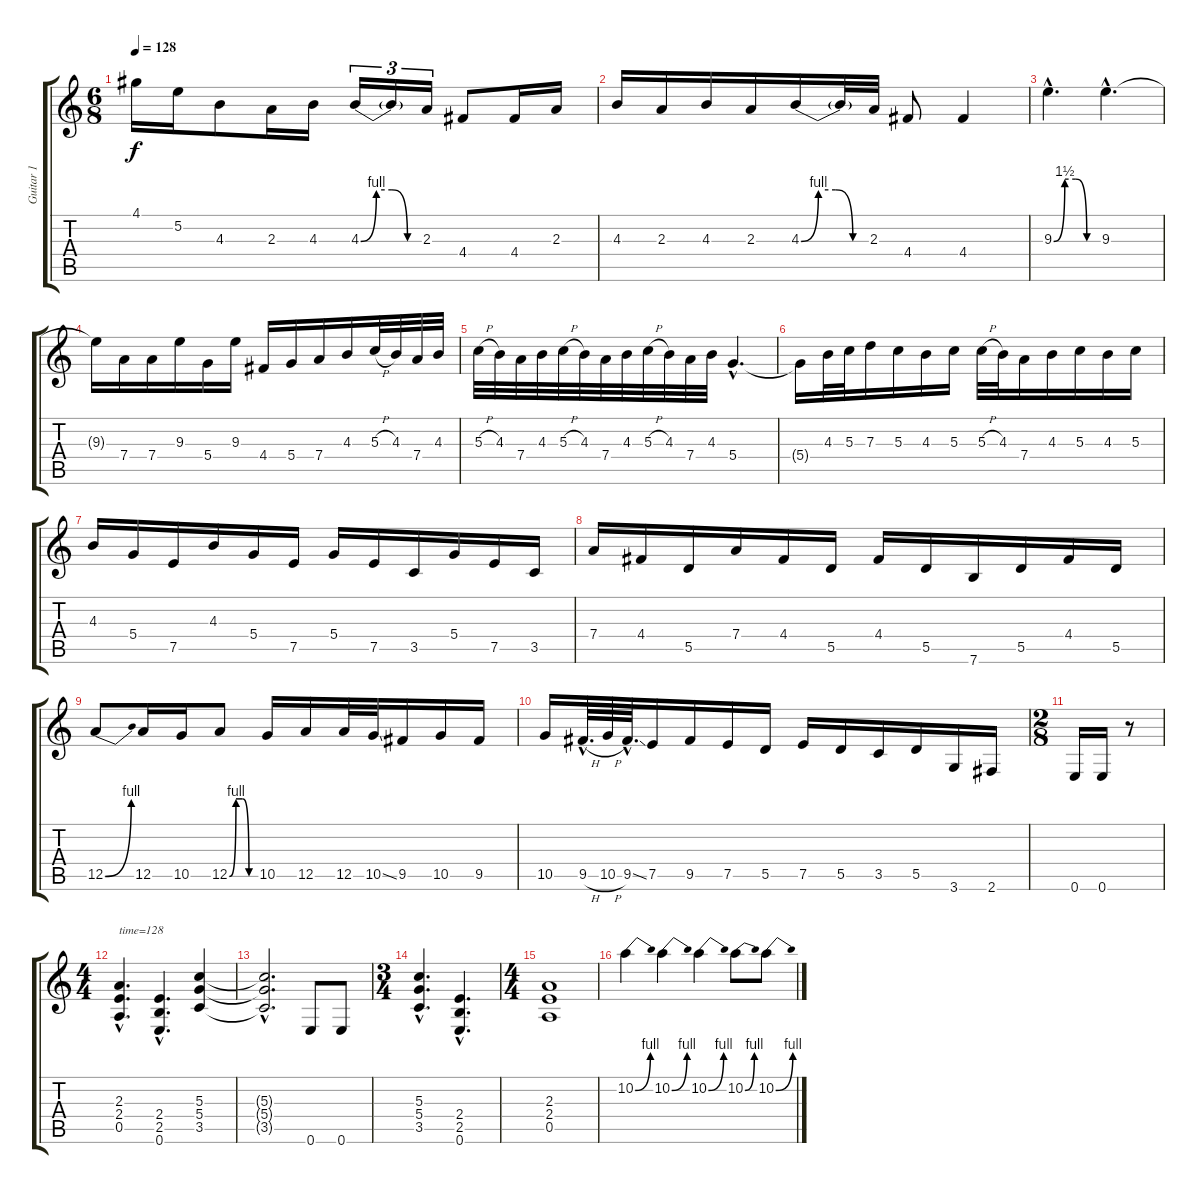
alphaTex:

\track ("Guitar 1" "Guitar 1") {instrument distortionguitar}
\staff {score tabs}
\tuning (E4 B3 G3 D3 A2 E2) {hide}
\ts (6 8)
\tempo 128
\clef g2
\ks c
4.1.16{dy f} 5.2.16 4.3.8 2.3.16 4.3.16 4.3{be (custom 0 0 15 4 30 4 45 0 60 0)}.16{tu (3 2)} 4.3{t}.16{tu (3 2)} 2.3.16{tu (3 2)} 4.4.8 4.4.16 2.3.16 |
4.3.16 2.3.16 4.3.16 2.3.16 4.3{be (custom 0 0 15 4 30 4 45 0 60 0)}.16 4.3{t}.32 2.3.32 4.4.8 4.4.4 |
9.3{be (custom 0 0 15 6 30 6 45 0 60 0) hac}.4{d} 9.3{hac}.4{d} |
9.3{t}.16 7.4.16 7.4.16 9.3.16 5.4.16 9.3.16 4.4.16 5.4.16 7.4.16 4.3.16 5.3{h}.32 4.3.32 7.4.32 4.3.32 |
5.3{h}.32 4.3.32 7.4.32 4.3.32 5.3{h}.32 4.3.32 7.4.32 4.3.32 5.3{h}.32 4.3.32 7.4.32 4.3.32 5.4{hac}.4{d} |
5.4{t}.16 4.3.32 5.3.32 7.3.16 5.3.16 4.3.16 5.3.16 5.3{h}.32 4.3.32 7.4.16 4.3.16 5.3.16 4.3.16 5.3.16 |
4.3.16 5.4.16 7.5.16 4.3.16 5.4.16 7.5.16 5.4.16 7.5.16 3.5.16 5.4.16 7.5.16 3.5.16 |
7.4.16 4.4.16 5.5.16 7.4.16 4.4.16 5.5.16 4.4.16 5.5.16 7.6.16 5.5.16 4.4.16 5.5.16 |
12.5{be (bend 0 0 60 4)}.8 12.5.16 10.5.16 12.5{be (custom 0 0 15 4 30 4 45 0 60 0)}.8 10.5.16 12.5.16 12.5.32 10.5{ss}.32 9.5.16 10.5.16 9.5.16 |
10.5.16 9.5{h hac}.64{d} 10.5{h}.64 9.5{ss hac}.64{d} 7.5.16 9.5.16 7.5.16 5.5.16 7.5.16 5.5.16 3.5.16 5.5.16 3.6.16 2.6.16 |
\ts (2 8)
0.6.16 0.6.16 r.8 |
\ts (4 4)
(2.3{hac} 2.4{hac} 0.5{hac}).4{d txt "time=128"} (2.4{hac} 2.5{hac} 0.6{hac}).4{d} (5.3 5.4 3.5).4 |
(5.3{hac t} 5.4{hac t} 3.5{hac t}).2{d} 0.6.8 0.6.8 |
\ts (3 4)
(5.3{hac} 5.4{hac} 3.5{hac}).4{d} (2.4{hac} 2.5{hac} 0.6{hac}).4{d} |
\ts (4 4)
(2.3 2.4 0.5).1 |
10.2{be (bend 0 0 60 4)}.4 10.2{be (bend 0 0 60 4)}.4 10.2{be (bend 0 0 60 4)}.4 10.2{be (bend 0 0 60 4)}.8 10.2{be (bend 0 0 60 4)}.8
